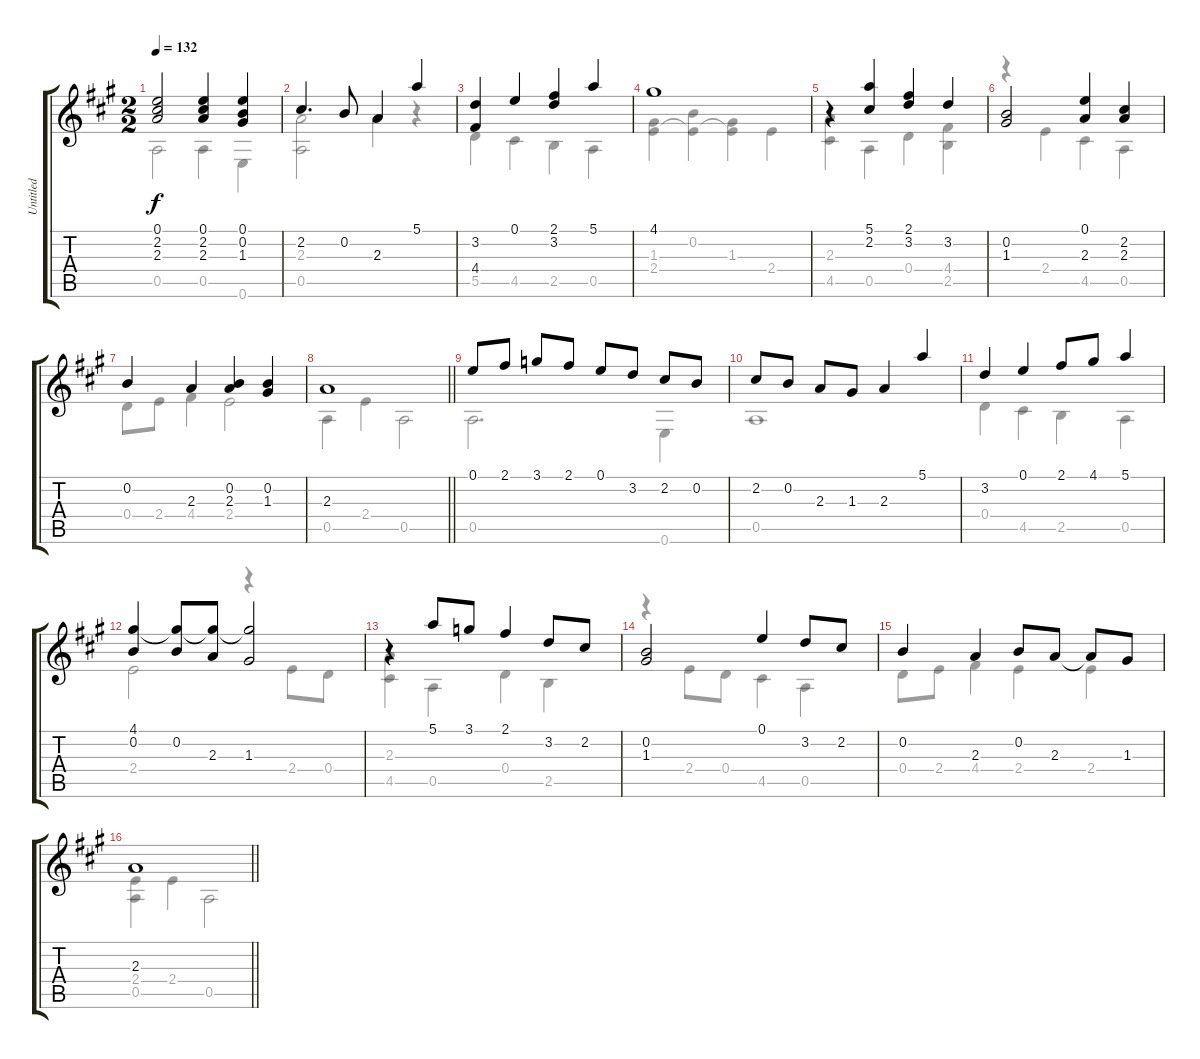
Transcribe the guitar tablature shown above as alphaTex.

\track ("Untitled" "Untitled") {instrument acousticguitarnylon}
\staff {score tabs}
\tuning (E4 B3 G3 D3 A2 E2) {hide}
\voice
\ts (2 2)
\tempo 132
\clef g2
\ks a
(0.1 2.2 2.3).2{dy f instrument acousticguitarnylon} (0.1 2.2 2.3).4 (0.1 0.2 1.3).4 |
2.2.4{d} 0.2.8 2.3.4 5.1.4 |
(3.2 4.4).4 0.1.4 (2.1 3.2).4 5.1.4 |
4.1.1 |
r.4 (5.1 2.2).4 (2.1 3.2).4 3.2.4 |
(0.2 1.3).2 (0.1 2.3).4 (2.2 2.3).4 |
0.2.4 2.3.4 (0.2 2.3).4 (0.2 1.3).4 |
\barLineRight lightlight
2.3.1 |
0.1.8 2.1.8 3.1.8 2.1.8 0.1.8 3.2.8 2.2.8 0.2.8 |
2.2.8 0.2.8 2.3.8 1.3.8 2.3.4 5.1.4 |
3.2.4 0.1.4 2.1.8 4.1.8 5.1.4 |
(4.1 0.2).4 (4.1{t} 0.2).8 (4.1{t} 2.3).8 (4.1{t} 1.3).2 |
r.4 5.1.8 3.1.8 2.1.4 3.2.8 2.2.8 |
(0.2 1.3).2 0.1.4 3.2.8 2.2.8 |
0.2.4 2.3.4 0.2.8 2.3.8 2.3{t}.8 1.3.8 |
\barLineRight lightlight
2.3.1
\voice
\clef g2
\ottava regular
\simile none
\ks a
0.5.2{dy f} 0.5.4 0.6.4 |
(2.3 0.5).2 2.3.4 r.4 |
5.5.4 4.5.4 2.5.4 0.5.4 |
(1.3 2.4).4 (0.2 2.4{t}).4 (1.3 2.4{t}).4 2.4.4 |
(2.3 4.5).4 0.5.4 0.4.4 (4.4 2.5).4 |
r.4 2.4.4 4.5.4 0.5.4 |
0.4.8 2.4.8 4.4.4 2.4.2 |
\barLineRight lightlight
0.5.4 2.4.4 0.5.2 |
0.5.2{d} 0.6.4 |
0.5.1 |
0.4.4 4.5.4 2.5.4 0.5.4 |
2.4.2 r.4 2.4.8 0.4.8 |
(2.3 4.5).4 0.5.4 0.4.4 2.5.4 |
r.4 2.4.8 0.4.8 4.5.4 0.5.4 |
0.4.8 2.4.8 4.4.4 2.4.4 2.4.4 |
\barLineRight lightlight
(2.4 0.5).4 2.4.4 0.5.2
